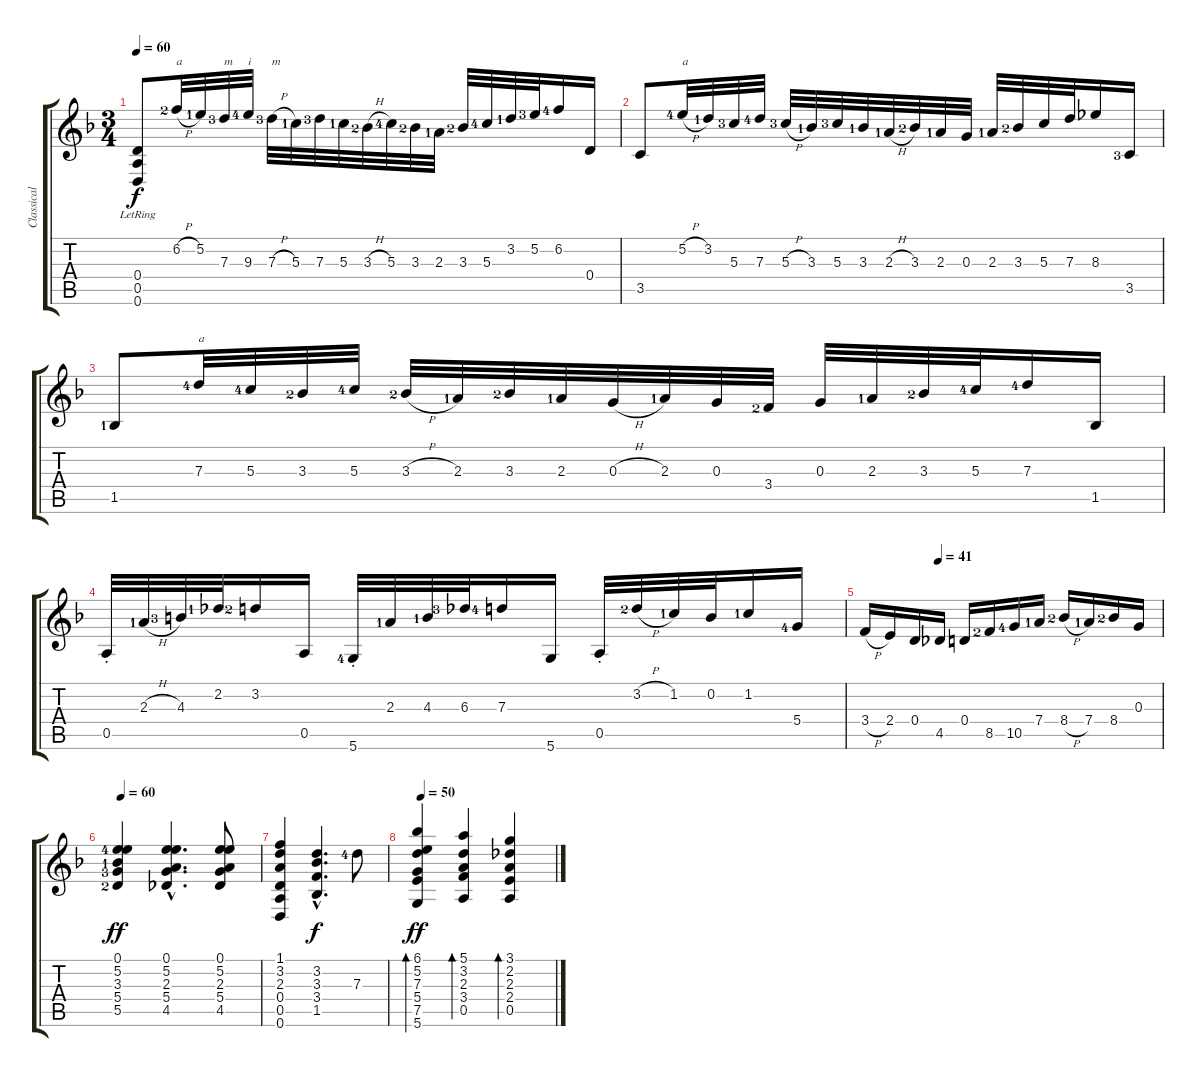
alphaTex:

\track ("Classical Guitar" "Classical ") {instrument acousticguitarnylon}
\staff {score tabs}
\tuning (E4 B3 G3 D3 A2 D2) {hide}
\ts (3 4)
\tempo 60
\clef g2
\ks dminor
(0.4{lr} 0.5{lr} 0.6{lr}).8{dy f} 6.2{h lf 3}.32{txt "a"} 5.2{lf 2}.32 7.3{lf 4}.32{txt "m"} 9.3{lf 5}.32{txt "i"} 7.3{h lf 4}.32{txt "m"} 5.3{lf 2}.32 7.3{lf 4}.32 5.3{lf 2}.32 3.3{h lf 3}.32 5.3{lf 5}.32 3.3{lf 3}.32 2.3{lf 2}.32 3.3{lf 3}.32 5.3{lf 5}.32 3.2{lf 2}.32 5.2{lf 4}.32 6.2{lf 5}.16 0.4.16 |
3.5.8 5.2{h lf 5}.32{txt "a"} 3.2{lf 2}.32 5.3{lf 4}.32 7.3{lf 5}.32 5.3{h lf 4}.32 3.3{lf 2}.32 5.3{lf 4}.32 3.3{lf 2}.32 2.3{h lf 2}.32 3.3{lf 3}.32 2.3{lf 2}.32 0.3.32 2.3{lf 2}.32 3.3{lf 3}.32 5.3.32 7.3.32 8.3.16 3.5{lf 4}.16 |
1.5{lf 2}.8 7.3{lf 5}.32{txt "a"} 5.3{lf 5}.32 3.3{lf 3}.32 5.3{lf 5}.32 3.3{h lf 3}.32 2.3{lf 2}.32 3.3{lf 3}.32 2.3{lf 2}.32 0.3{h}.32 2.3{lf 2}.32 0.3.32 3.4{lf 3}.32 0.3.32 2.3{lf 2}.32 3.3{lf 3}.32 5.3{lf 5}.32 7.3{lf 5}.16 1.5.16 |
0.5{st}.32 2.3{h lf 2}.32 4.3{lf 4}.32 2.2{lf 2}.32 3.2{lf 3}.16 0.5.16 5.6{st lf 5}.32 2.3{lf 2}.32 4.3{lf 2}.32 6.3{lf 4}.32 7.3{lf 5}.16 5.6.16 0.5{st}.32 3.2{h lf 3}.32 1.2{lf 2}.32 0.2.32 1.2{lf 2}.16 5.4{lf 5}.16 |
\tempo (41 0.25)
3.4{h}.16 2.4.16 0.4.16 4.5.16 0.4.16 8.5{lf 3}.16 10.5{lf 5}.16 7.4{lf 2}.16 8.4{h lf 3}.16 7.4{lf 2}.16 8.4{lf 3}.16 0.3.16 |
\tempo 60
(0.1 5.2{lf 5} 3.3{lf 2} 5.4{lf 4} 5.5{lf 3}).4{dy ff} (0.1{hac} 5.2{hac} 2.3{hac} 5.4{hac} 4.5{hac}).4{d} (0.1 5.2 2.3 5.4 4.5).8 |
(1.1 3.2 2.3 0.4 0.5 0.6).4 (3.2{hac} 3.3{hac} 3.4{hac} 1.5{hac}).4{d dy f} 7.3{lf 5}.8 |
\tempo 50
(6.1 5.2 7.3 5.4 7.5 5.6).4{bd 120 dy ff} (5.1 3.2 2.3 3.4 0.5).4{bd 120} (3.1 2.2 2.3 2.4 0.5).4{bd 120}
